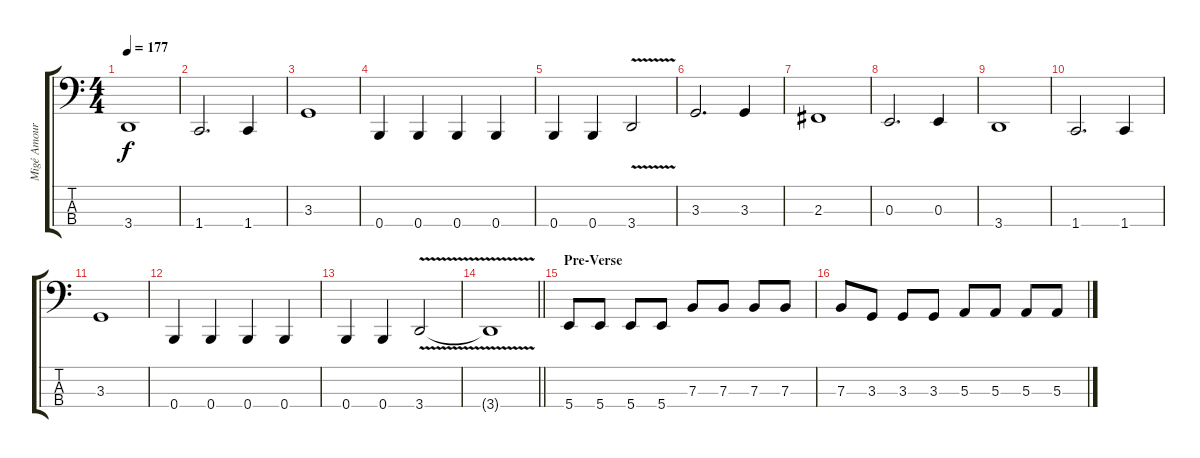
\track ("Migé Amour (Bass)" "Migé Amour") {instrument electricbassfinger}
\staff {score tabs}
\tuning (D2 A1 E1 B0) {hide}
\ts (4 4)
\tempo 177
\clef f4
\ks c
3.4.1{dy f} |
1.4.2{d} 1.4.4 |
3.3.1 |
0.4.4 0.4.4 0.4.4 0.4.4 |
0.4.4 0.4.4 3.4{v}.2 |
3.3.2{d} 3.3.4 |
2.3.1 |
0.3.2{d} 0.3.4 |
3.4.1 |
1.4.2{d} 1.4.4 |
3.3.1 |
0.4.4 0.4.4 0.4.4 0.4.4 |
0.4.4 0.4.4 3.4{v}.2 |
\barLineRight lightlight
3.4{t}.1 |
\section ("" "Pre-Verse")
5.4.8 5.4.8 5.4.8 5.4.8 7.3.8 7.3.8 7.3.8 7.3.8 |
7.3.8 3.3.8 3.3.8 3.3.8 5.3.8 5.3.8 5.3.8 5.3.8
